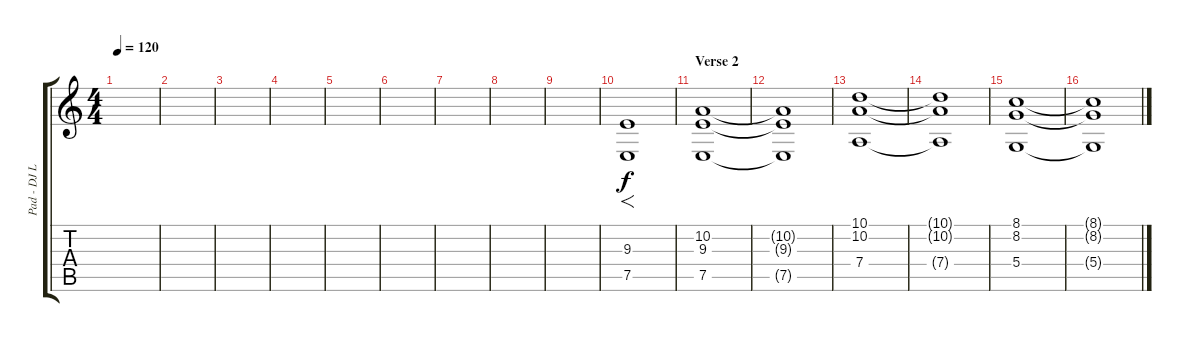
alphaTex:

\track ("Pad - DJ Lethal" "Pad - DJ L") {instrument stringensemble1}
\staff {score tabs}
\tuning (E4 B3 G3 D3 A2 E2) {hide}
\ts (4 4)
\tempo 120
\clef g2
\ks c
|
|
|
|
|
|
|
|
|
(9.3 7.5).1{f} |
\section ("" "Verse 2")
(10.2 9.3 7.5).1 |
(10.2{t} 9.3{t} 7.5{t}).1 |
(10.1 10.2 7.4).1 |
(10.1{t} 10.2{t} 7.4{t}).1 |
(8.1 8.2 5.4).1 |
(8.1{t} 8.2{t} 5.4{t}).1
